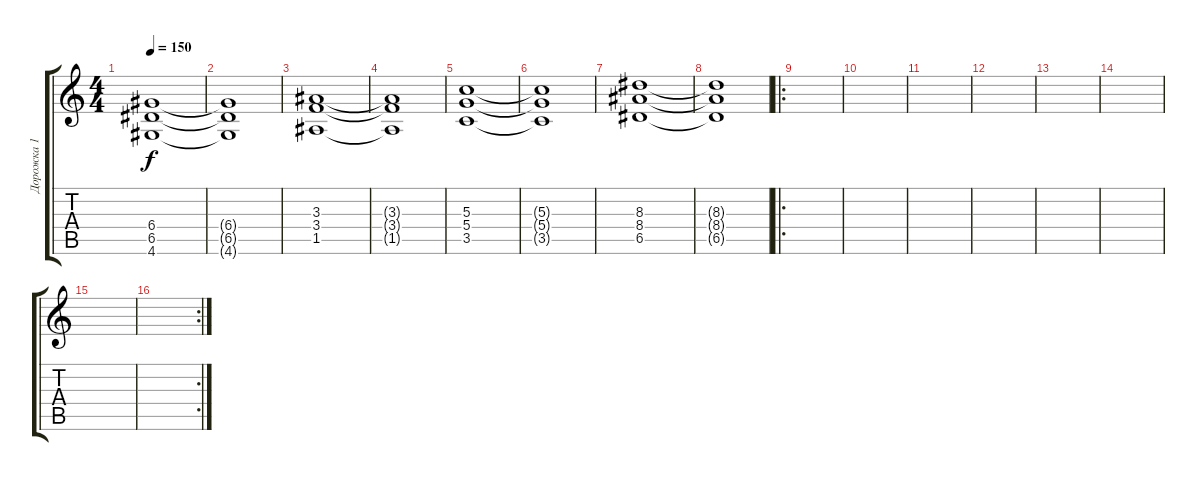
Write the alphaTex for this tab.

\track ("Дорожка 1" "Дорожка 1") {instrument acousticguitarsteel}
\staff {score tabs}
\tuning (E4 B3 G3 D3 A2 E2) {hide}
\ts (4 4)
\tempo 150
\clef g2
\ks c
(6.4 6.5 4.6).1{dy f} |
(6.4{t} 6.5{t} 4.6{t}).1 |
(3.3 3.4 1.5).1 |
(3.3{t} 3.4{t} 1.5{t}).1 |
(5.3 5.4 3.5).1 |
(5.3{t} 5.4{t} 3.5{t}).1 |
(8.3 8.4 6.5).1 |
(8.3{t} 8.4{t} 6.5{t}).1 |
\ro
|
|
|
|
|
|
|
\rc 2
